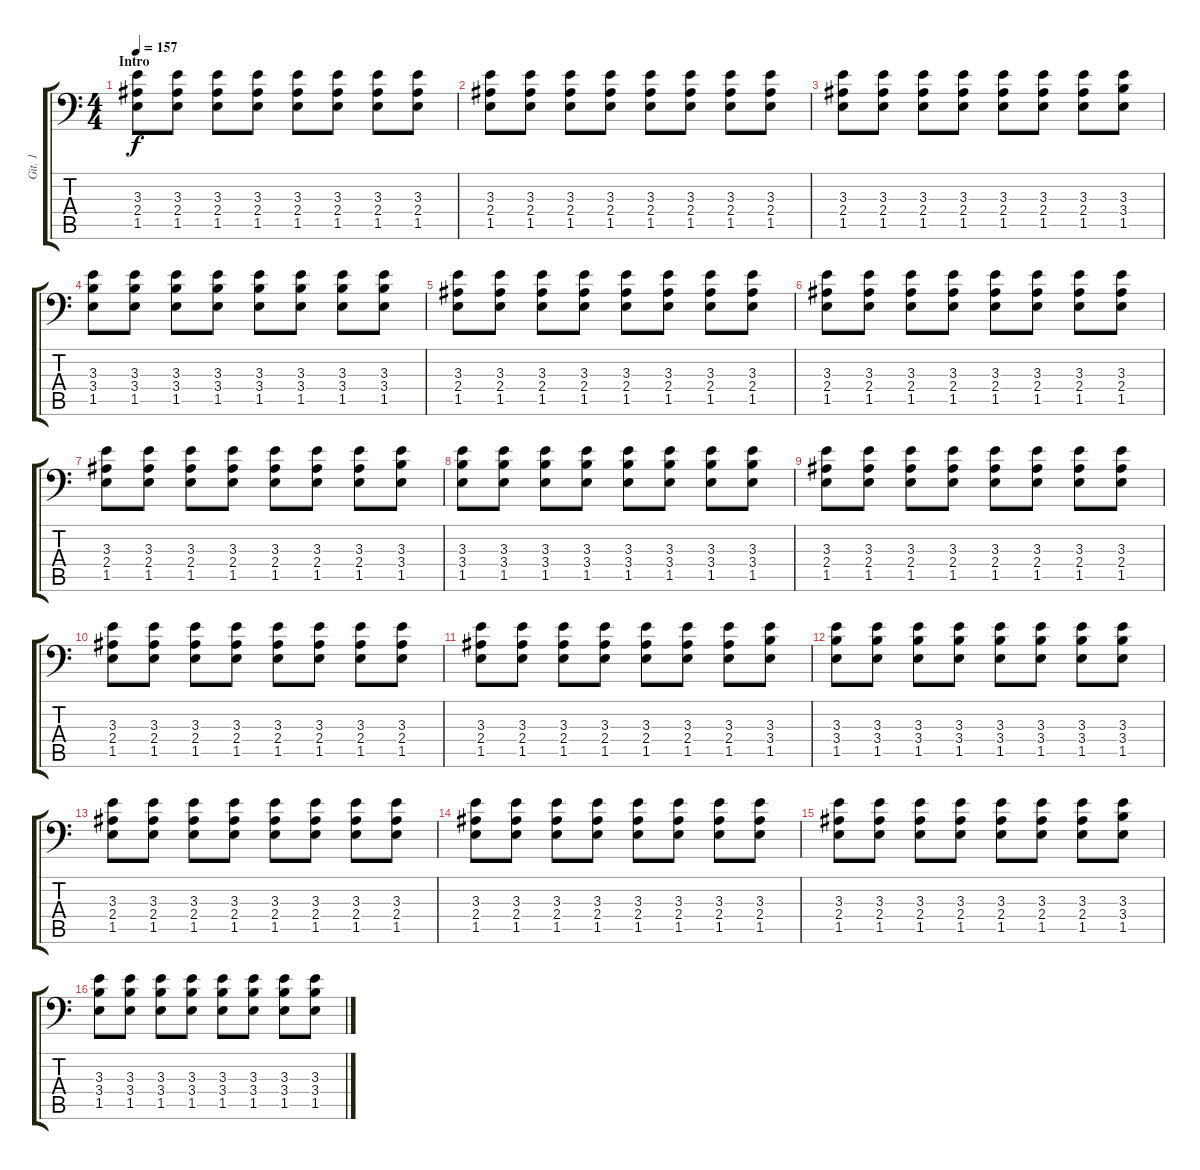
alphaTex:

\track ("Git. 1" "Git. 1") {instrument distortionguitar}
\staff {score tabs}
\tuning (Bb3 F3 Db3 Ab2 Eb2 Bb1) {hide}
\ts (4 4)
\section ("" "Intro")
\tempo 157
\clef f4
\ks c
(3.3 2.4 1.5).8{dy f instrument distortionguitar} (3.3 2.4 1.5).8 (3.3 2.4 1.5).8 (3.3 2.4 1.5).8 (3.3 2.4 1.5).8 (3.3 2.4 1.5).8 (3.3 2.4 1.5).8 (3.3 2.4 1.5).8 |
(3.3 2.4 1.5).8 (3.3 2.4 1.5).8 (3.3 2.4 1.5).8 (3.3 2.4 1.5).8 (3.3 2.4 1.5).8 (3.3 2.4 1.5).8 (3.3 2.4 1.5).8 (3.3 2.4 1.5).8 |
(3.3 2.4 1.5).8 (3.3 2.4 1.5).8 (3.3 2.4 1.5).8 (3.3 2.4 1.5).8 (3.3 2.4 1.5).8 (3.3 2.4 1.5).8 (3.3 2.4 1.5).8 (3.3 3.4 1.5).8 |
(3.3 3.4 1.5).8 (3.3 3.4 1.5).8 (3.3 3.4 1.5).8 (3.3 3.4 1.5).8 (3.3 3.4 1.5).8 (3.3 3.4 1.5).8 (3.3 3.4 1.5).8 (3.3 3.4 1.5).8 |
(3.3 2.4 1.5).8 (3.3 2.4 1.5).8 (3.3 2.4 1.5).8 (3.3 2.4 1.5).8 (3.3 2.4 1.5).8 (3.3 2.4 1.5).8 (3.3 2.4 1.5).8 (3.3 2.4 1.5).8 |
(3.3 2.4 1.5).8 (3.3 2.4 1.5).8 (3.3 2.4 1.5).8 (3.3 2.4 1.5).8 (3.3 2.4 1.5).8 (3.3 2.4 1.5).8 (3.3 2.4 1.5).8 (3.3 2.4 1.5).8 |
(3.3 2.4 1.5).8 (3.3 2.4 1.5).8 (3.3 2.4 1.5).8 (3.3 2.4 1.5).8 (3.3 2.4 1.5).8 (3.3 2.4 1.5).8 (3.3 2.4 1.5).8 (3.3 3.4 1.5).8 |
(3.3 3.4 1.5).8 (3.3 3.4 1.5).8 (3.3 3.4 1.5).8 (3.3 3.4 1.5).8 (3.3 3.4 1.5).8 (3.3 3.4 1.5).8 (3.3 3.4 1.5).8 (3.3 3.4 1.5).8 |
(3.3 2.4 1.5).8 (3.3 2.4 1.5).8 (3.3 2.4 1.5).8 (3.3 2.4 1.5).8 (3.3 2.4 1.5).8 (3.3 2.4 1.5).8 (3.3 2.4 1.5).8 (3.3 2.4 1.5).8 |
(3.3 2.4 1.5).8 (3.3 2.4 1.5).8 (3.3 2.4 1.5).8 (3.3 2.4 1.5).8 (3.3 2.4 1.5).8 (3.3 2.4 1.5).8 (3.3 2.4 1.5).8 (3.3 2.4 1.5).8 |
(3.3 2.4 1.5).8 (3.3 2.4 1.5).8 (3.3 2.4 1.5).8 (3.3 2.4 1.5).8 (3.3 2.4 1.5).8 (3.3 2.4 1.5).8 (3.3 2.4 1.5).8 (3.3 3.4 1.5).8 |
(3.3 3.4 1.5).8 (3.3 3.4 1.5).8 (3.3 3.4 1.5).8 (3.3 3.4 1.5).8 (3.3 3.4 1.5).8 (3.3 3.4 1.5).8 (3.3 3.4 1.5).8 (3.3 3.4 1.5).8 |
(3.3 2.4 1.5).8 (3.3 2.4 1.5).8 (3.3 2.4 1.5).8 (3.3 2.4 1.5).8 (3.3 2.4 1.5).8 (3.3 2.4 1.5).8 (3.3 2.4 1.5).8 (3.3 2.4 1.5).8 |
(3.3 2.4 1.5).8 (3.3 2.4 1.5).8 (3.3 2.4 1.5).8 (3.3 2.4 1.5).8 (3.3 2.4 1.5).8 (3.3 2.4 1.5).8 (3.3 2.4 1.5).8 (3.3 2.4 1.5).8 |
(3.3 2.4 1.5).8 (3.3 2.4 1.5).8 (3.3 2.4 1.5).8 (3.3 2.4 1.5).8 (3.3 2.4 1.5).8 (3.3 2.4 1.5).8 (3.3 2.4 1.5).8 (3.3 3.4 1.5).8 |
(3.3 3.4 1.5).8 (3.3 3.4 1.5).8 (3.3 3.4 1.5).8 (3.3 3.4 1.5).8 (3.3 3.4 1.5).8 (3.3 3.4 1.5).8 (3.3 3.4 1.5).8 (3.3 3.4 1.5).8
